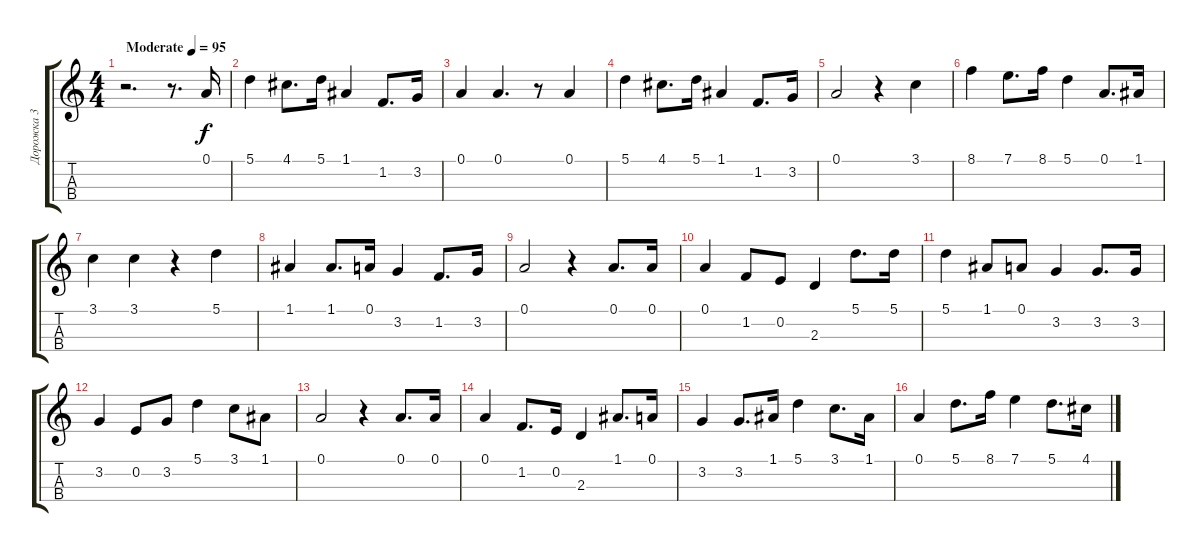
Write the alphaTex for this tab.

\track ("Дорожка 3" "Дорожка 3") {instrument acousticguitarsteel}
\staff {score tabs}
\tuning (A3 E3 C3 G2) {hide}
\ts (4 4)
\tempo (95 "Moderate")
\clef g2
\ks c
r.2{d dy f instrument acousticguitarsteel} r.8{d} 0.1.16 |
5.1.4 4.1.8{d} 5.1.16 1.1.4 1.2.8{d} 3.2.16 |
0.1.4 0.1.4{d} r.8 0.1.4 |
5.1.4 4.1.8{d} 5.1.16 1.1.4 1.2.8{d} 3.2.16 |
0.1.2 r.4 3.1.4 |
8.1.4 7.1.8{d} 8.1.16 5.1.4 0.1.8{d} 1.1.16 |
3.1.4 3.1.4 r.4 5.1.4 |
1.1.4 1.1.8{d} 0.1.16 3.2.4 1.2.8{d} 3.2.16 |
0.1.2 r.4 0.1.8{d} 0.1.16 |
0.1.4 1.2.8 0.2.8 2.3.4 5.1.8{d} 5.1.16 |
5.1.4 1.1.8 0.1.8 3.2.4 3.2.8{d} 3.2.16 |
3.2.4 0.2.8 3.2.8 5.1.4 3.1.8 1.1.8 |
0.1.2 r.4 0.1.8{d} 0.1.16 |
0.1.4 1.2.8{d} 0.2.16 2.3.4 1.1.8{d} 0.1.16 |
3.2.4 3.2.8{d} 1.1.16 5.1.4 3.1.8{d} 1.1.16 |
0.1.4 5.1.8{d} 8.1.16 7.1.4 5.1.8{d} 4.1.16
